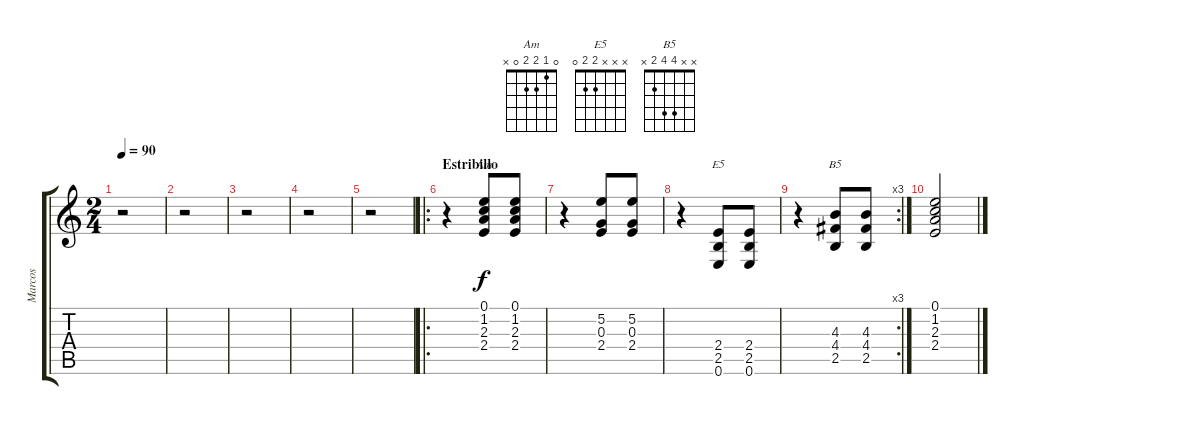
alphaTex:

\track ("Marcos" "Marcos") {instrument distortionguitar}
\staff {score tabs}
\tuning (E4 B3 G3 D3 A2 E2) {hide}
\chord ("Am" 0 1 2 2 0 x)
\chord ("E5" x x x 2 2 0)
\chord ("B5" x x 4 4 2 x)
\ts (2 4)
\tempo 90
\clef g2
\ks c
r.2{dy f} |
r.2 |
r.2 |
r.2 |
r.2 |
\ro
\section ("" "Estribillo")
r.4 (0.1 1.2 2.3 2.4).8{ch "Am"} (0.1 1.2 2.3 2.4).8 |
r.4 (5.2 0.3 2.4).8 (5.2 0.3 2.4).8 |
r.4 (2.4 2.5 0.6).8{ch "E5"} (2.4 2.5 0.6).8 |
\rc 3
r.4 (4.3 4.4 2.5).8{ch "B5"} (4.3 4.4 2.5).8 |
(0.1 1.2 2.3 2.4).2
